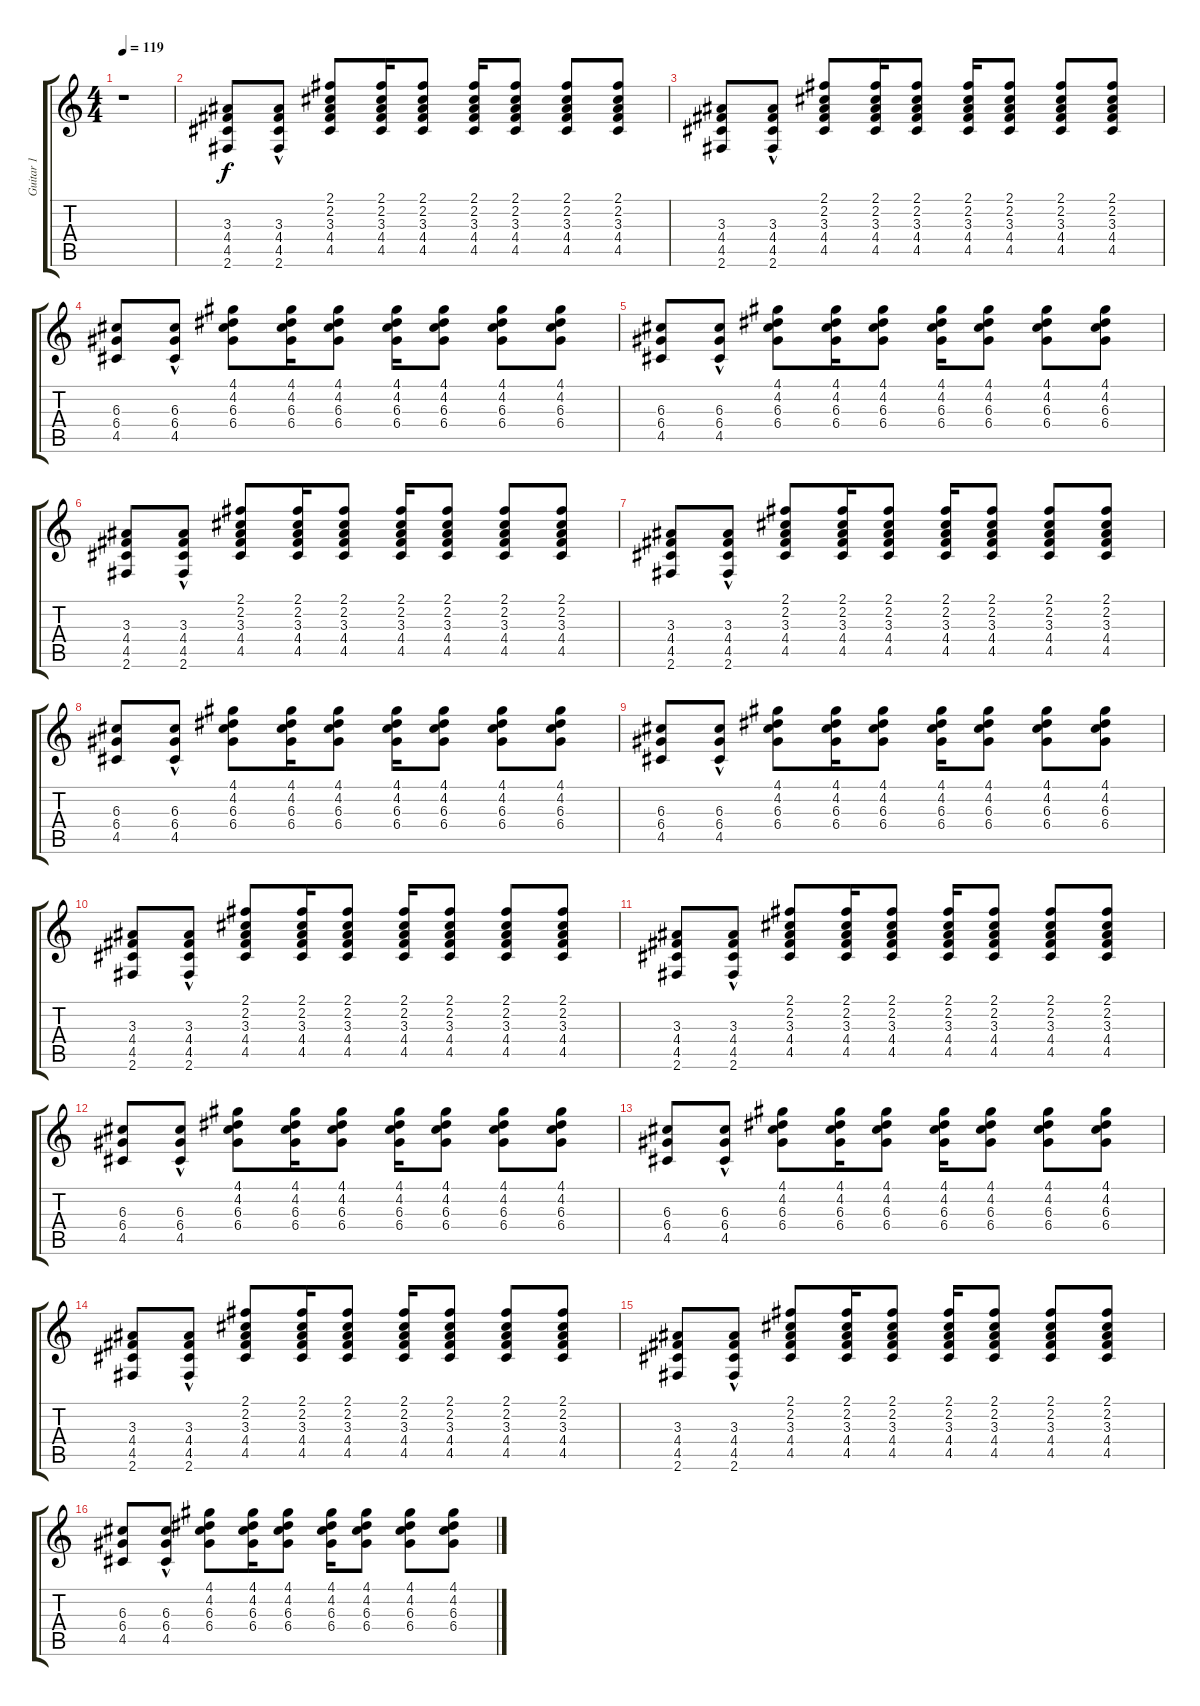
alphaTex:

\track ("Guitar 1" "Guitar 1") {instrument acousticguitarnylon}
\staff {score tabs}
\tuning (E4 B3 G3 D3 A2 E2) {hide}
\ts (4 4)
\tempo 119
\clef g2
\ks c
r.1{dy f} |
(3.3 4.4 4.5 2.6).8 (3.3 4.4 4.5 2.6{hac}).8 (2.1 2.2 3.3 4.4 4.5).8 (2.1 2.2 3.3 4.4 4.5).16 (2.1 2.2 3.3 4.4 4.5).8 (2.1 2.2 3.3 4.4 4.5).16 (2.1 2.2 3.3 4.4 4.5).8 (2.1 2.2 3.3 4.4 4.5).8 (2.1 2.2 3.3 4.4 4.5).8 |
(3.3 4.4 4.5 2.6).8 (3.3 4.4 4.5 2.6{hac}).8 (2.1 2.2 3.3 4.4 4.5).8 (2.1 2.2 3.3 4.4 4.5).16 (2.1 2.2 3.3 4.4 4.5).8 (2.1 2.2 3.3 4.4 4.5).16 (2.1 2.2 3.3 4.4 4.5).8 (2.1 2.2 3.3 4.4 4.5).8 (2.1 2.2 3.3 4.4 4.5).8 |
(6.3 6.4 4.5).8 (6.3 6.4 4.5{hac}).8 (4.1 4.2 6.3 6.4).8 (4.1 4.2 6.3 6.4).16 (4.1 4.2 6.3 6.4).8 (4.1 4.2 6.3 6.4).16 (4.1 4.2 6.3 6.4).8 (4.1 4.2 6.3 6.4).8 (4.1 4.2 6.3 6.4).8 |
(6.3 6.4 4.5).8 (6.3 6.4 4.5{hac}).8 (4.1 4.2 6.3 6.4).8 (4.1 4.2 6.3 6.4).16 (4.1 4.2 6.3 6.4).8 (4.1 4.2 6.3 6.4).16 (4.1 4.2 6.3 6.4).8 (4.1 4.2 6.3 6.4).8 (4.1 4.2 6.3 6.4).8 |
(3.3 4.4 4.5 2.6).8 (3.3 4.4 4.5 2.6{hac}).8 (2.1 2.2 3.3 4.4 4.5).8 (2.1 2.2 3.3 4.4 4.5).16 (2.1 2.2 3.3 4.4 4.5).8 (2.1 2.2 3.3 4.4 4.5).16 (2.1 2.2 3.3 4.4 4.5).8 (2.1 2.2 3.3 4.4 4.5).8 (2.1 2.2 3.3 4.4 4.5).8 |
(3.3 4.4 4.5 2.6).8 (3.3 4.4 4.5 2.6{hac}).8 (2.1 2.2 3.3 4.4 4.5).8 (2.1 2.2 3.3 4.4 4.5).16 (2.1 2.2 3.3 4.4 4.5).8 (2.1 2.2 3.3 4.4 4.5).16 (2.1 2.2 3.3 4.4 4.5).8 (2.1 2.2 3.3 4.4 4.5).8 (2.1 2.2 3.3 4.4 4.5).8 |
(6.3 6.4 4.5).8 (6.3 6.4 4.5{hac}).8 (4.1 4.2 6.3 6.4).8 (4.1 4.2 6.3 6.4).16 (4.1 4.2 6.3 6.4).8 (4.1 4.2 6.3 6.4).16 (4.1 4.2 6.3 6.4).8 (4.1 4.2 6.3 6.4).8 (4.1 4.2 6.3 6.4).8 |
(6.3 6.4 4.5).8 (6.3 6.4 4.5{hac}).8 (4.1 4.2 6.3 6.4).8 (4.1 4.2 6.3 6.4).16 (4.1 4.2 6.3 6.4).8 (4.1 4.2 6.3 6.4).16 (4.1 4.2 6.3 6.4).8 (4.1 4.2 6.3 6.4).8 (4.1 4.2 6.3 6.4).8 |
(3.3 4.4 4.5 2.6).8 (3.3 4.4 4.5 2.6{hac}).8 (2.1 2.2 3.3 4.4 4.5).8 (2.1 2.2 3.3 4.4 4.5).16 (2.1 2.2 3.3 4.4 4.5).8 (2.1 2.2 3.3 4.4 4.5).16 (2.1 2.2 3.3 4.4 4.5).8 (2.1 2.2 3.3 4.4 4.5).8 (2.1 2.2 3.3 4.4 4.5).8 |
(3.3 4.4 4.5 2.6).8 (3.3 4.4 4.5 2.6{hac}).8 (2.1 2.2 3.3 4.4 4.5).8 (2.1 2.2 3.3 4.4 4.5).16 (2.1 2.2 3.3 4.4 4.5).8 (2.1 2.2 3.3 4.4 4.5).16 (2.1 2.2 3.3 4.4 4.5).8 (2.1 2.2 3.3 4.4 4.5).8 (2.1 2.2 3.3 4.4 4.5).8 |
(6.3 6.4 4.5).8 (6.3 6.4 4.5{hac}).8 (4.1 4.2 6.3 6.4).8 (4.1 4.2 6.3 6.4).16 (4.1 4.2 6.3 6.4).8 (4.1 4.2 6.3 6.4).16 (4.1 4.2 6.3 6.4).8 (4.1 4.2 6.3 6.4).8 (4.1 4.2 6.3 6.4).8 |
(6.3 6.4 4.5).8 (6.3 6.4 4.5{hac}).8 (4.1 4.2 6.3 6.4).8 (4.1 4.2 6.3 6.4).16 (4.1 4.2 6.3 6.4).8 (4.1 4.2 6.3 6.4).16 (4.1 4.2 6.3 6.4).8 (4.1 4.2 6.3 6.4).8 (4.1 4.2 6.3 6.4).8 |
(3.3 4.4 4.5 2.6).8 (3.3 4.4 4.5 2.6{hac}).8 (2.1 2.2 3.3 4.4 4.5).8 (2.1 2.2 3.3 4.4 4.5).16 (2.1 2.2 3.3 4.4 4.5).8 (2.1 2.2 3.3 4.4 4.5).16 (2.1 2.2 3.3 4.4 4.5).8 (2.1 2.2 3.3 4.4 4.5).8 (2.1 2.2 3.3 4.4 4.5).8 |
(3.3 4.4 4.5 2.6).8 (3.3 4.4 4.5 2.6{hac}).8 (2.1 2.2 3.3 4.4 4.5).8 (2.1 2.2 3.3 4.4 4.5).16 (2.1 2.2 3.3 4.4 4.5).8 (2.1 2.2 3.3 4.4 4.5).16 (2.1 2.2 3.3 4.4 4.5).8 (2.1 2.2 3.3 4.4 4.5).8 (2.1 2.2 3.3 4.4 4.5).8 |
(6.3 6.4 4.5).8 (6.3 6.4 4.5{hac}).8 (4.1 4.2 6.3 6.4).8 (4.1 4.2 6.3 6.4).16 (4.1 4.2 6.3 6.4).8 (4.1 4.2 6.3 6.4).16 (4.1 4.2 6.3 6.4).8 (4.1 4.2 6.3 6.4).8 (4.1 4.2 6.3 6.4).8
